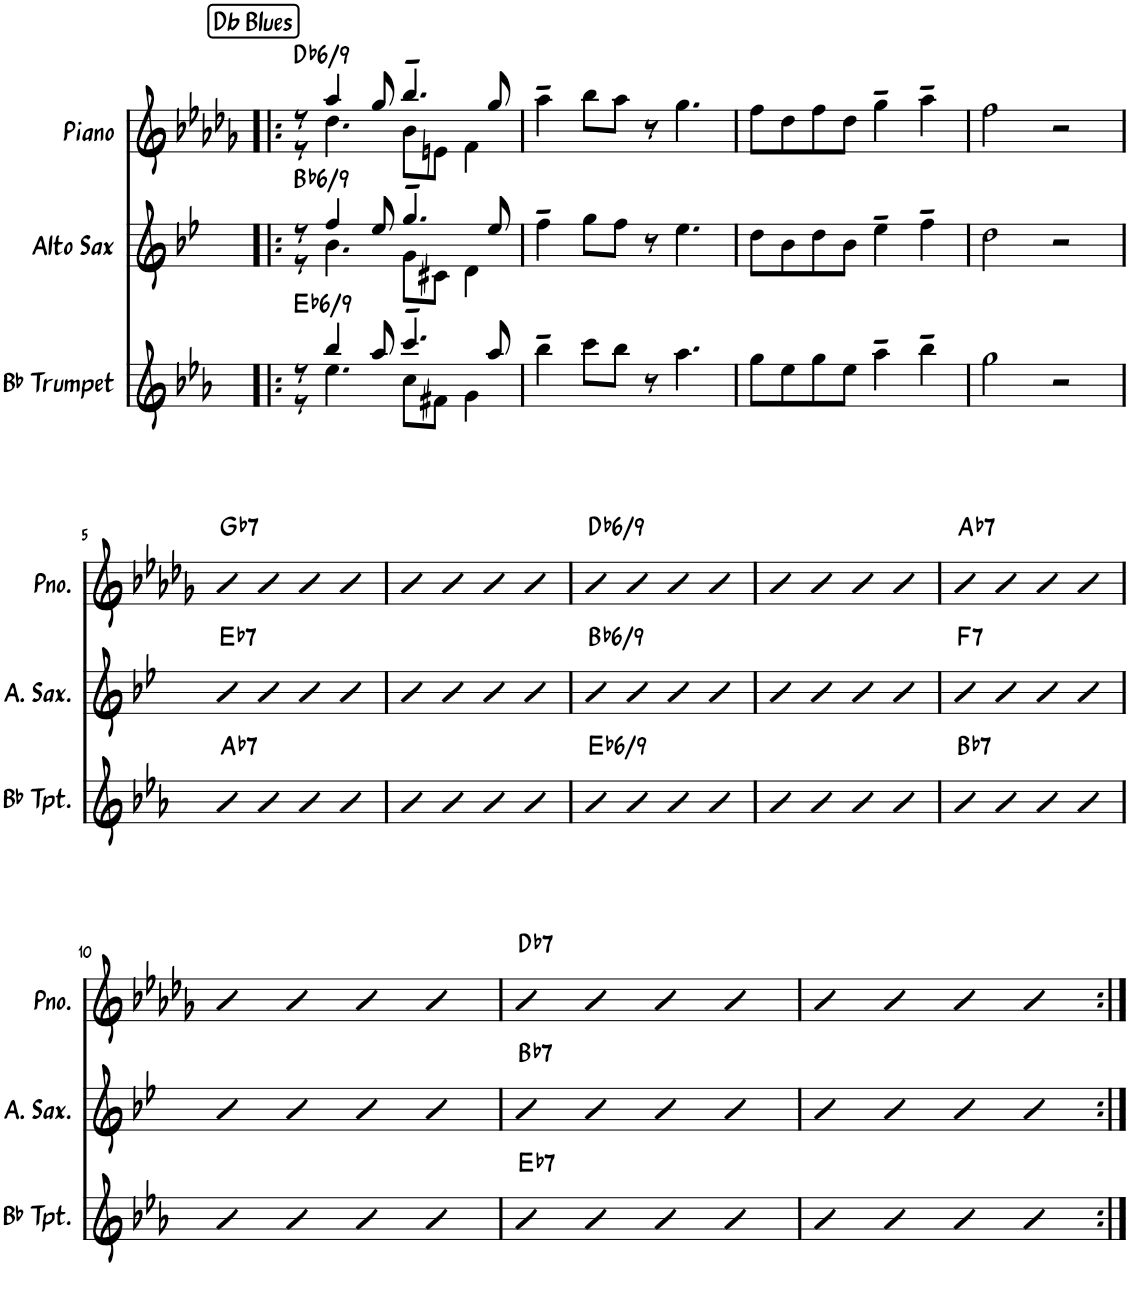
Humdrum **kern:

**kern	**harte	**kern	**harte	**kern	**harte
*part3	*part3	*part2	*part2	*part1	*part1
*staff3	*	*staff2	*	*staff1	*
*I"Bb Trumpet	*	*I"Alto Sax	*	*I"Piano	*
*I'Bb Tpt.	*	*I'A. Sax.	*	*I'Pno.	*
!!LO:PB:g=z
*clefG2	*	*clefG2	*	*clefG2	*
*Trd1c2	*	*Trd5c9	*	*	*
*k[b-e-a-]	*	*k[b-e-]	*	*k[b-e-a-d-g-]	*
*M4/4	*	*M4/4	*	*M4/4	*
!!LO:REH:place=s1:a:cj:fs=12:t=Db Blues
=1!|:	=1!|:	=1!|:	=1!|:	=1!|:	=1!|:
*^	*	*^	*	*^	*
!	!	!LO:H:kt=/6	!	!	!LO:H:kt=/6	!	!	!LO:H:kt=/6
8r	8r	Eb:maj6(9)	8r	8r	Bb:maj6(9)	8r	8r	Db:maj6(9)
4bb-/	4.ee-\	.	4ff/	4.b-\	.	4aa-/	4.dd-\	.
8aa-/	.	.	8ee-/	.	.	8gg-/	.	.
4.ccc~/	8cc\L	.	4.gg~/	8g\L	.	4.bb-~/	8b-\L	.
.	8f#X\J	.	.	8c#X\J	.	.	8en\J	.
.	4g\	.	.	4d\	.	.	4f\	.
8aa-/	.	.	8ee-/	.	.	8gg-/	.	.
*v	*v	*	*	*	*	*v	*v	*
*	*	*v	*v	*	*	*
=2	=2	=2	=2	=2	=2
4bb-~\	.	4ff~\	.	4aa-~\	.
8ccc\L	.	8gg\L	.	8bb-\L	.
8bb-\J	.	8ff\J	.	8aa-\J	.
8r	.	8r	.	8r	.
4.aa-\	.	4.ee-\	.	4.gg-\	.
=3	=3	=3	=3	=3	=3
8gg\L	.	8dd\L	.	8ff\L	.
8ee-\	.	8b-\	.	8dd-\	.
8gg\	.	8dd\	.	8ff\	.
8ee-\J	.	8b-\J	.	8dd-\J	.
4aa-~\	.	4ee-~\	.	4gg-~\	.
4bb-~\	.	4ff~\	.	4aa-~\	.
=4	=4	=4	=4	=4	=4
2gg\	.	2dd\	.	2ff\	.
2r	.	2r	.	2r	.
!!LO:LB:g=z
=5	=5	=5	=5	=5	=5
!	!LO:H:kt=7	!	!LO:H:kt=7	!	!LO:H:kt=7
4ee-	Ab:7	4bb-	Eb:7	4dd-	Gb:7
4ee-	.	4bb-	.	4dd-	.
4ee-	.	4bb-	.	4dd-	.
4ee-	.	4bb-	.	4dd-	.
=6	=6	=6	=6	=6	=6
4ee-	.	4bb-	.	4dd-	.
4ee-	.	4bb-	.	4dd-	.
4ee-	.	4bb-	.	4dd-	.
4ee-	.	4bb-	.	4dd-	.
=7	=7	=7	=7	=7	=7
!	!LO:H:kt=/6	!	!LO:H:kt=/6	!	!LO:H:kt=/6
4ee-	Eb:maj6(9)	4bb-	Bb:maj6(9)	4dd-	Db:maj6(9)
4ee-	.	4bb-	.	4dd-	.
4ee-	.	4bb-	.	4dd-	.
4ee-	.	4bb-	.	4dd-	.
=8	=8	=8	=8	=8	=8
4ee-	.	4bb-	.	4dd-	.
4ee-	.	4bb-	.	4dd-	.
4ee-	.	4bb-	.	4dd-	.
4ee-	.	4bb-	.	4dd-	.
=9	=9	=9	=9	=9	=9
!	!LO:H:kt=7	!	!LO:H:kt=7	!	!LO:H:kt=7
4ee-	Bb:7	4bb-	F:7	4dd-	Ab:7
4ee-	.	4bb-	.	4dd-	.
4ee-	.	4bb-	.	4dd-	.
4ee-	.	4bb-	.	4dd-	.
!!LO:LB:g=z
=10	=10	=10	=10	=10	=10
4ee-	.	4bb-	.	4dd-	.
4ee-	.	4bb-	.	4dd-	.
4ee-	.	4bb-	.	4dd-	.
4ee-	.	4bb-	.	4dd-	.
=11	=11	=11	=11	=11	=11
!	!LO:H:kt=7	!	!LO:H:kt=7	!	!LO:H:kt=7
4ee-	Eb:7	4bb-	Bb:7	4dd-	Db:7
4ee-	.	4bb-	.	4dd-	.
4ee-	.	4bb-	.	4dd-	.
4ee-	.	4bb-	.	4dd-	.
=12	=12	=12	=12	=12	=12
4ee-	.	4bb-	.	4dd-	.
4ee-	.	4bb-	.	4dd-	.
4ee-	.	4bb-	.	4dd-	.
4ee-	.	4bb-	.	4dd-	.
=:|!	=:|!	=:|!	=:|!	=:|!	=:|!
*-	*-	*-	*-	*-	*-
